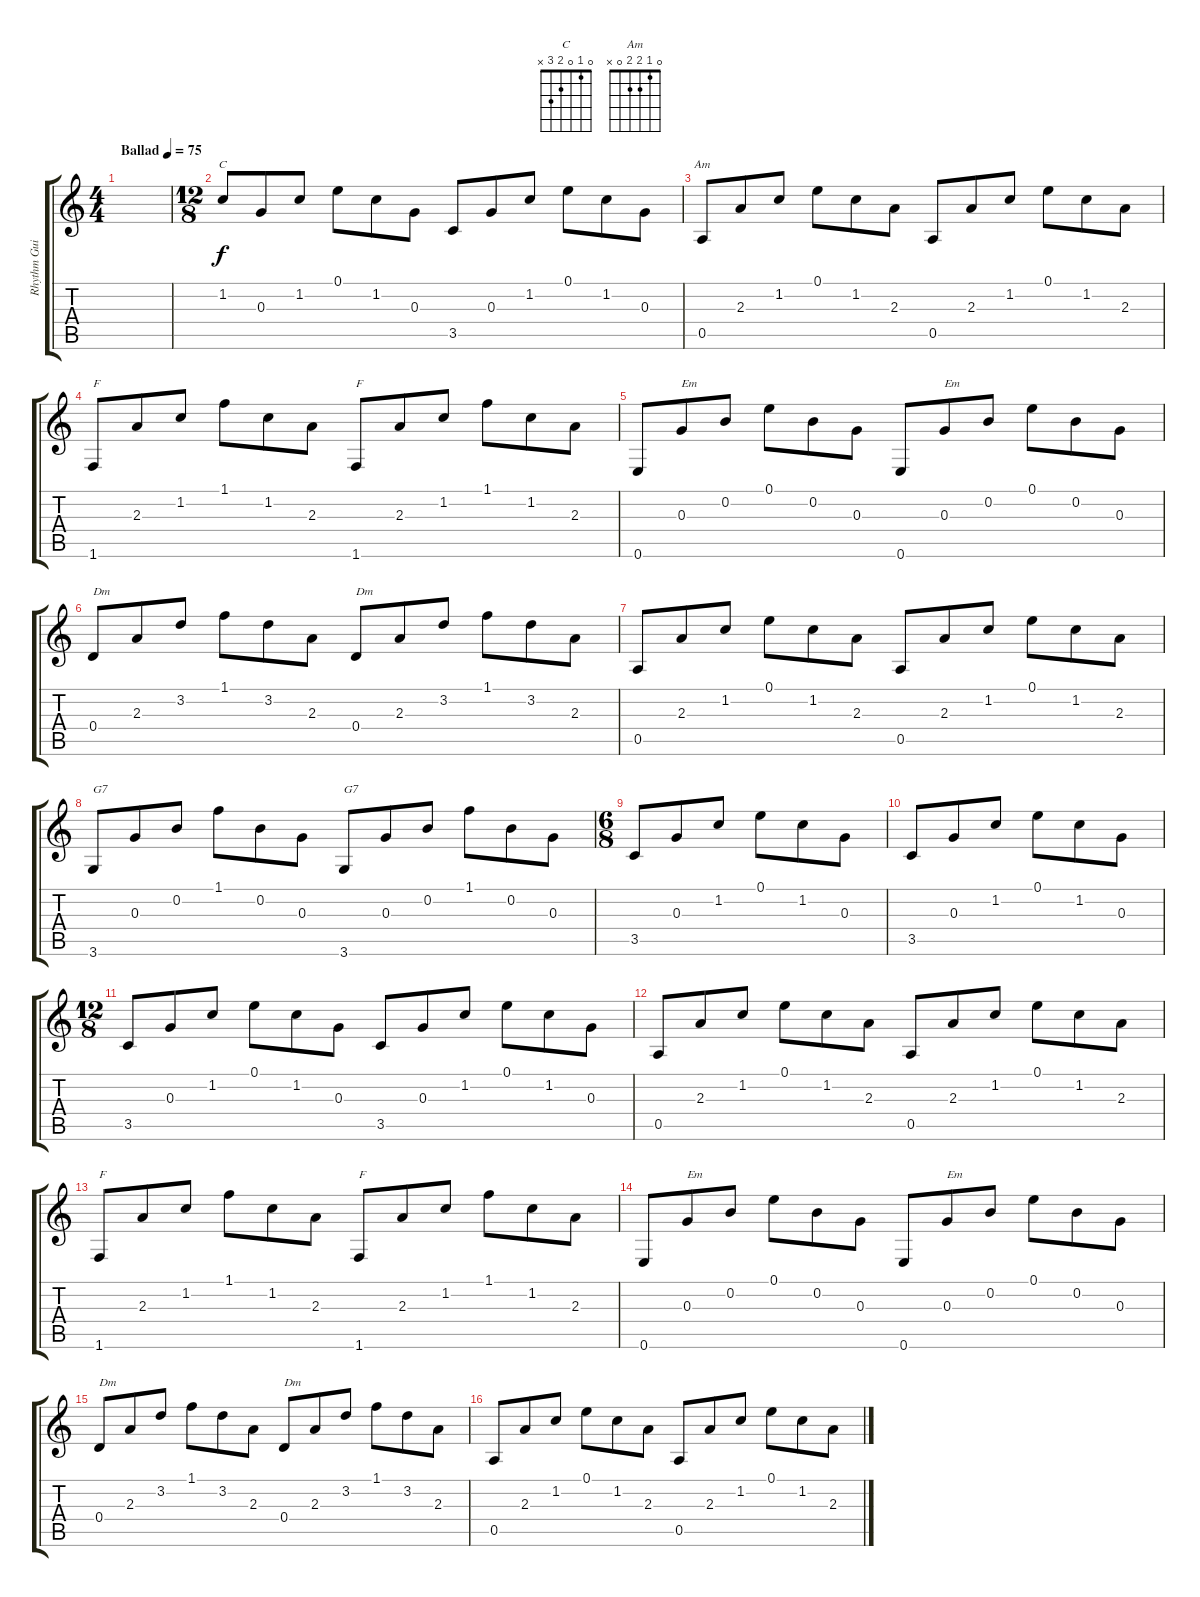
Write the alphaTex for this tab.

\track ("Rhythm Guitar" "Rhythm Gui") {instrument acousticguitarnylon}
\staff {score tabs}
\tuning (E4 B3 G3 D3 A2 E2) {hide}
\chord ("C" 0 1 0 2 3 x)
\chord ("Am" 0 1 2 2 0 x)
\ts (4 4)
\tempo (75 "Ballad")
\clef g2
\ks c
|
\ts (12 8)
1.2.8{ch "C"} 0.3.8 1.2.8 0.1.8 1.2.8 0.3.8 3.5.8 0.3.8 1.2.8 0.1.8 1.2.8 0.3.8 |
0.5.8{ch "Am"} 2.3.8 1.2.8 0.1.8 1.2.8 2.3.8 0.5.8 2.3.8 1.2.8 0.1.8 1.2.8 2.3.8 |
1.6.8{txt "F"} 2.3.8 1.2.8 1.1.8 1.2.8 2.3.8 1.6.8{txt "F"} 2.3.8 1.2.8 1.1.8 1.2.8 2.3.8 |
0.6.8 0.3.8{txt "Em"} 0.2.8 0.1.8 0.2.8 0.3.8 0.6.8 0.3.8{txt "Em"} 0.2.8 0.1.8 0.2.8 0.3.8 |
0.4.8{txt "Dm"} 2.3.8 3.2.8 1.1.8 3.2.8 2.3.8 0.4.8{txt "Dm"} 2.3.8 3.2.8 1.1.8 3.2.8 2.3.8 |
0.5.8 2.3.8 1.2.8 0.1.8 1.2.8 2.3.8 0.5.8 2.3.8 1.2.8 0.1.8 1.2.8 2.3.8 |
3.6.8{txt "G7"} 0.3.8 0.2.8 1.1.8 0.2.8 0.3.8 3.6.8{txt "G7"} 0.3.8 0.2.8 1.1.8 0.2.8 0.3.8 |
\ts (6 8)
3.5.8 0.3.8 1.2.8 0.1.8 1.2.8 0.3.8 |
3.5.8 0.3.8 1.2.8 0.1.8 1.2.8 0.3.8 |
\ts (12 8)
3.5.8 0.3.8 1.2.8 0.1.8 1.2.8 0.3.8 3.5.8 0.3.8 1.2.8 0.1.8 1.2.8 0.3.8 |
0.5.8 2.3.8 1.2.8 0.1.8 1.2.8 2.3.8 0.5.8 2.3.8 1.2.8 0.1.8 1.2.8 2.3.8 |
1.6.8{txt "F"} 2.3.8 1.2.8 1.1.8 1.2.8 2.3.8 1.6.8{txt "F"} 2.3.8 1.2.8 1.1.8 1.2.8 2.3.8 |
0.6.8 0.3.8{txt "Em"} 0.2.8 0.1.8 0.2.8 0.3.8 0.6.8 0.3.8{txt "Em"} 0.2.8 0.1.8 0.2.8 0.3.8 |
0.4.8{txt "Dm"} 2.3.8 3.2.8 1.1.8 3.2.8 2.3.8 0.4.8{txt "Dm"} 2.3.8 3.2.8 1.1.8 3.2.8 2.3.8 |
0.5.8 2.3.8 1.2.8 0.1.8 1.2.8 2.3.8 0.5.8 2.3.8 1.2.8 0.1.8 1.2.8 2.3.8
